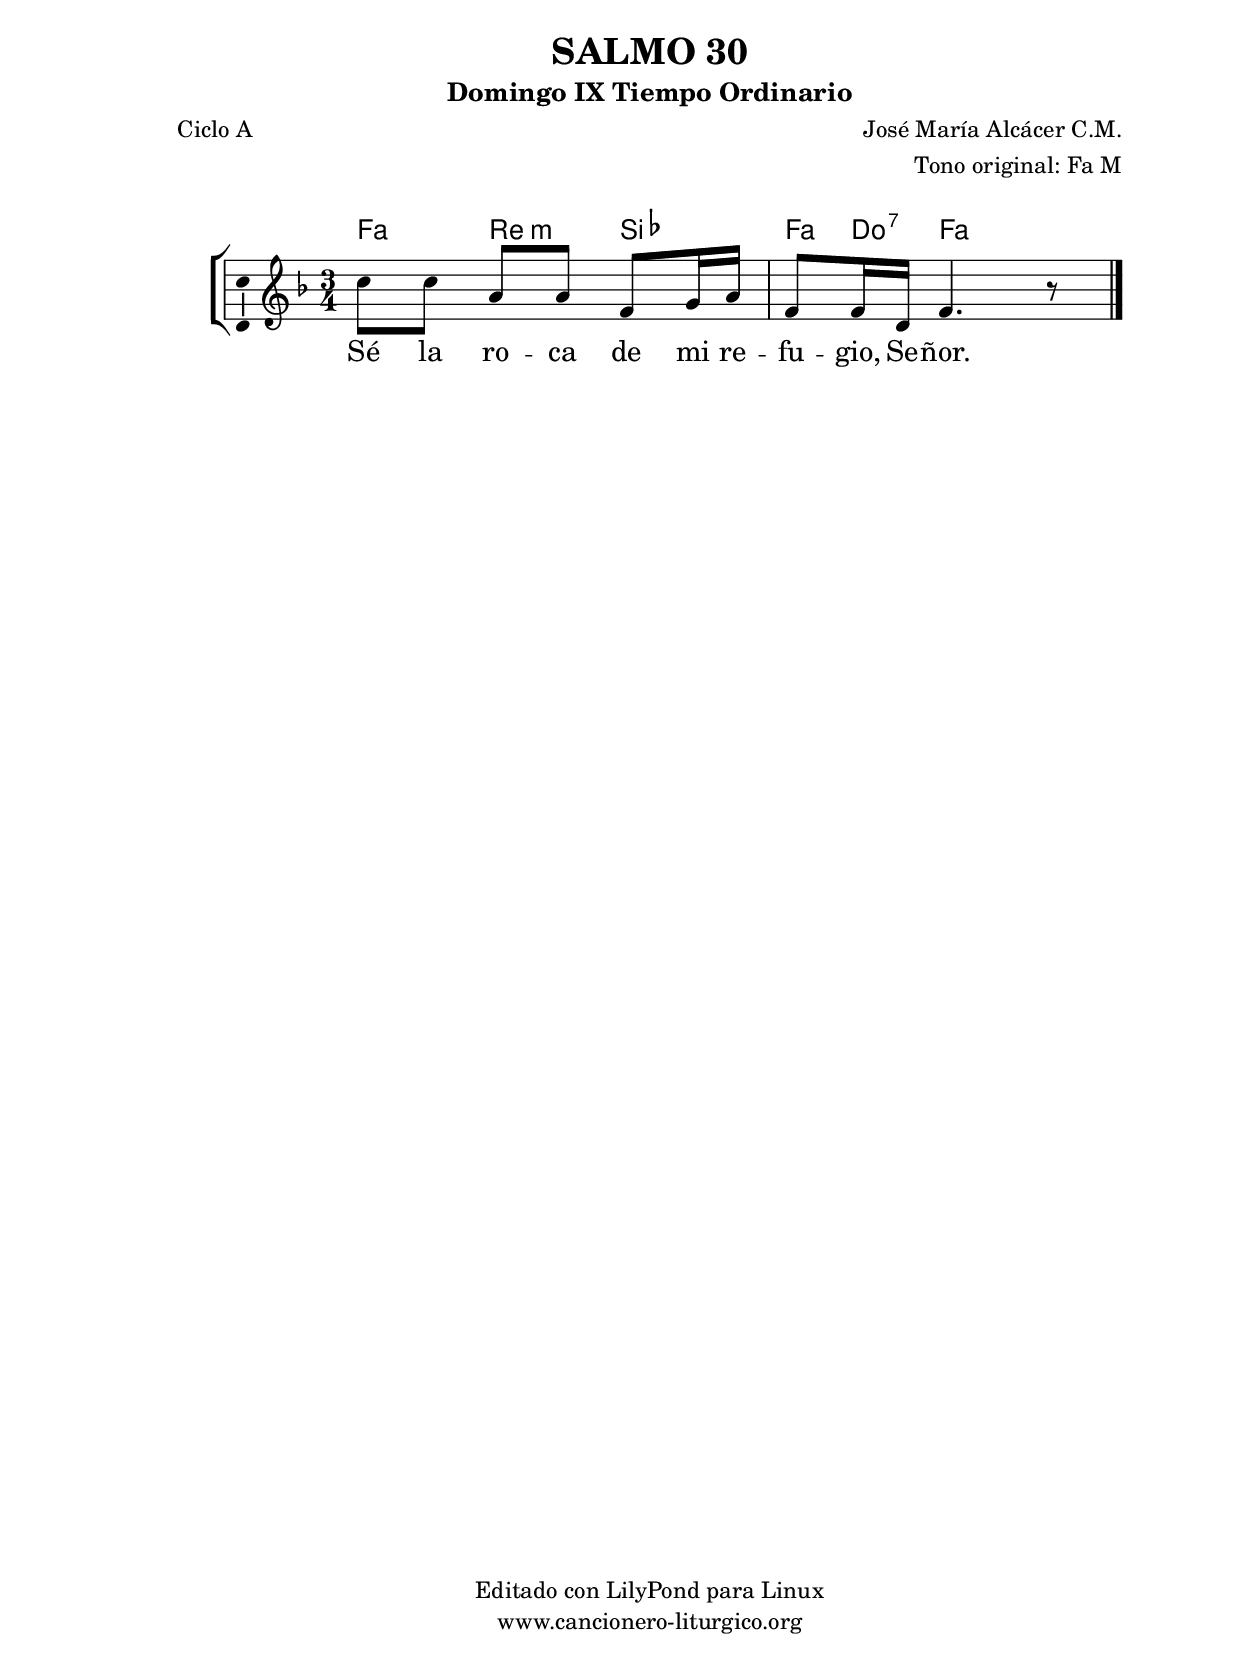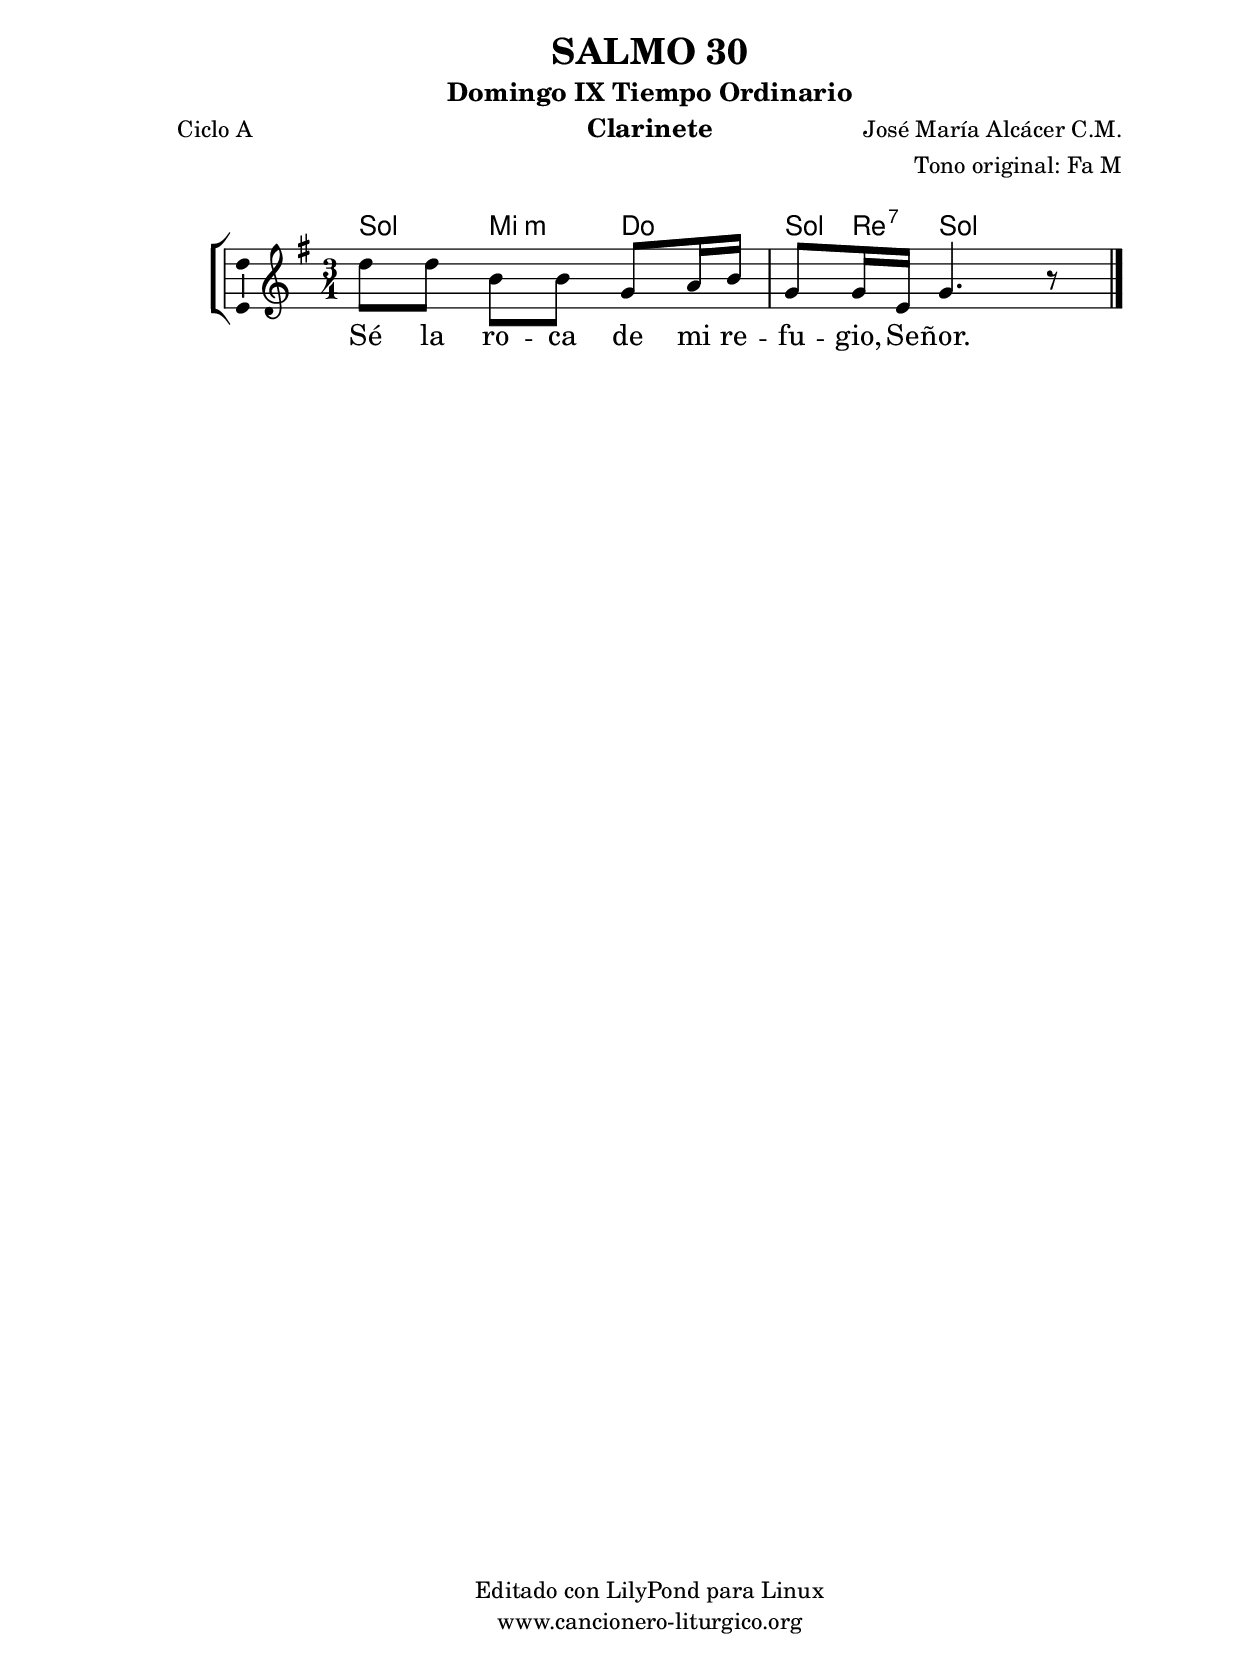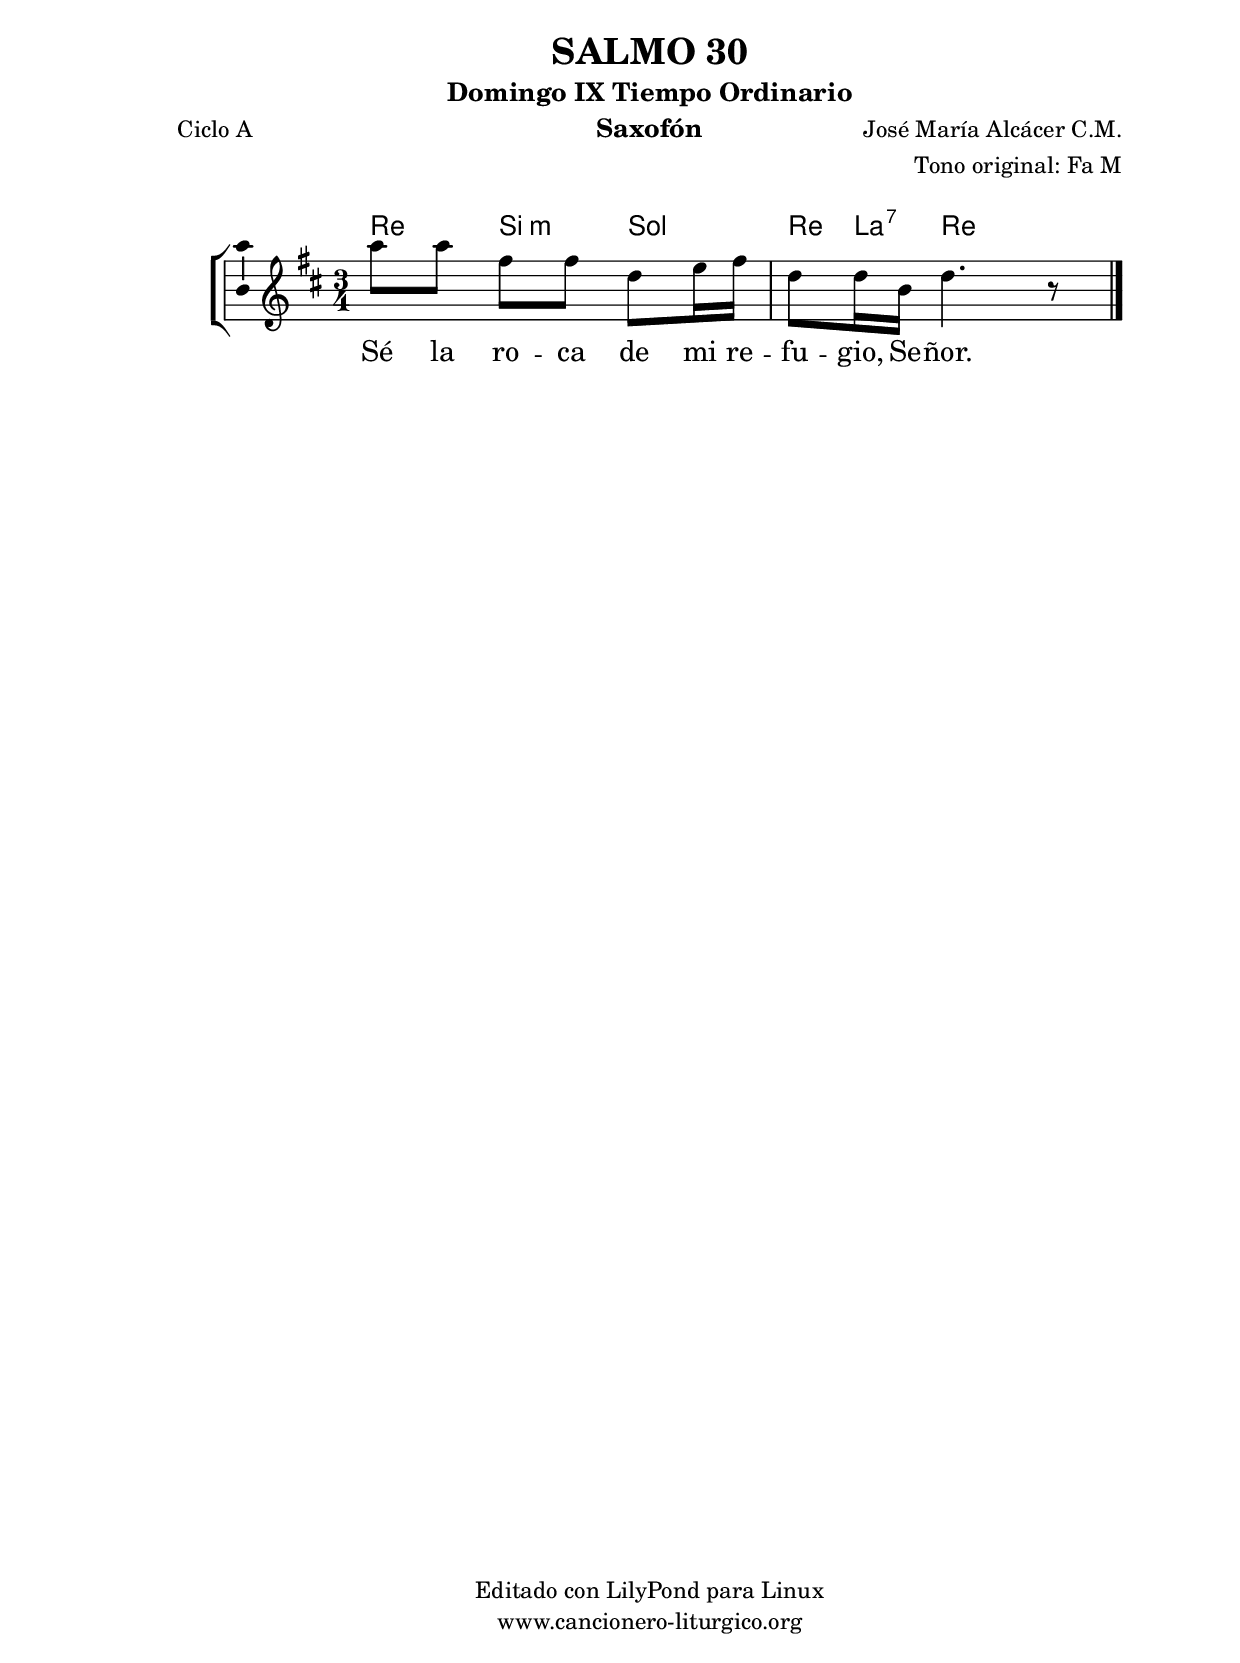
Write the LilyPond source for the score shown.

%
%para convertir .midi en .wav:
%timidity filename.midi -Ow -o finename.wav
%
%
%Para convertir de .wav a .mp3:
%lame -h -m j filename.wav
%
%
%para escuchar el midi:
%timidity nombrefichero.midi
%


%versión de lilypond para la que se ha escrito esta partitura:
\version "2.16.0"

	%Tamaño papel
	#(set-default-paper-size "a4")
	%Tamaño partitura
	#(set-global-staff-size 20)
	%No responde al pulsar sobre una nota
	#(ly:set-option 'point-and-click #f)

%parámetros del encabezamiento:
\header {
	title = "SALMO 30"
	subtitle = "Domingo IX Tiempo Ordinario"
	composer = "José María Alcácer C.M."
	poet = "Ciclo A"
	meter = ""
	arranger = "Tono original: Fa M"
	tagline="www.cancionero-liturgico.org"
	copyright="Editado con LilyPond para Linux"
	}

%parámetros asociados al papel:
\paper  {
	oddHeaderMarkup = \markup {\fill-line { \on-the-fly #not-first-page \fromproperty #'header:title \on-the-fly #not-first-page \fromproperty #'header:composer }}
	evenHeaderMarkup = \markup {\fill-line { \fromproperty #'header:composer \fromproperty #'header:title }}
	#(set-paper-size "a4")
	print-page-number = ##f
	first-page-number = 1
	print-first-page-number = ##f
%	head-separation = 3.0 \cm
	top-margin = 2.0 \cm
	bottom-margin = 0.5\cm
%%%	bottom-margin = -1.0\cm
	left-margin = 3.0 \cm
	line-width = 16.0 \cm 
	indent = 8\mm
	interscoreline = 2.\mm
	between-system-space = 15\mm
%	para que las partituras no llenen la hoja:
	ragged-bottom = ##t
%	idem para la última hoja:
	ragged-last-bottom = ##f
%	para que las partituras llenen el ancho del papel:
	ragged-last = ##f
	after-title-space = 2.5 \cm
%page-count=1
%system-count=8

	%Flexible Vertical Spacing
%	markup-markup-spacing =
%	#'((basic-distance . 15) (minimum-distance . 15) (padding . 3))
	markup-system-spacing =
	#'((basic-distance . 15) (minimum-distance . 15) (padding . 3))
	system-system-spacing =
	#'((basic-distance . 15) (minimum-distance . 15) (padding . 3))
	score-system-spacing =
	#'((basic-distance . 15) (minimum-distance . 15) (padding . 5))
%	top-system-spacing = % header
%	#'((basic-distance . 8) (minimum-distance . 0) (padding . 3))
%	top-markup-spacing =
%	#'((basic-distance . 20) (minimum-distance . 20) (padding . 3))
	last-bottom-spacing = % footer
	#'((basic-distance . 5) (minimum-distance . 5) (padding . 3))
%	score-markup-spacing =
%	#'((basic-distance . 16) (minimum-distance . 13) (padding . 3))

	}


%parámetros que afectan a toda la partitura:
global =  {
	%clave de sol (G):
	\clef G
	%armadura:
%	\transpose f ees
	\key f \major
	\tempo 4=58
	\set Score.tempoHideNote = ##t
	}


acordes = {
	\italianChords
	\chordmode {
%	\transpose f ees
{

f4 d:m bes f8 c:7 f2

	}
	}
}

melodia = 
%	\transpose f ees
{
	\relative c''{
	\time 3/4

c8 c a a f g16 a
f8 f16 d f4. r8

	\bar "|."
	}
	}


texto = \lyricmode {
Sé la ro -- ca de mi re -- fu -- gio, Se -- ñor.
	}


acordesStaff = \context ChordNames = acordesStaff <<
	\set chordChanges = ##t
	\acordes
	>>


vozStaff = \context Voice = vozStaff
\with {\consists "Ambitus_engraver"}
<<
%	\set Staff.instrumentName = ""
%	\set Staff.shortInstrumentName = ""
%	\set Staff.midiInstrument = #"clarinet"
%	\set Staff.midiInstrument = #"cello"
%	\set Staff.midiInstrument = #"flute"
	\set Staff.midiInstrument = #"electric guitar (jazz)"
%	\set Staff.midiInstrument = #"english horn"
%	\set Staff.midiInstrument = #"violin"
%	\set Staff.midiInstrument = #"glockenspiel"
	\set Staff.midiMinimumVolume = #0.7
	\set Staff.midiMaximumVolume = #0.9
	\global
	\melodia
	>>


textoStaff = \context Lyrics = textoStaff <<
	\lyricsto vozStaff \texto
	>>

\book {
	\score {
		\context ChoirStaff {
			\override StaffGroup.SystemStartBracket #'collapse-height = #1
			\override Score.SystemStartBar #'collapse-height = #1
			<<
			\acordesStaff
			\vozStaff
			\textoStaff
			>>
			}
		\layout {
	    		\context {
				\Lyrics
				\override LyricText #'font-size = #2
				}
	   		 \context {
				\Score
				%fontSize = #3
				\override StaffSymbol #'staff-space = #(magstep +3)
				%\override Beam #'thickness = #0.55
				%\override SpacingSpanner #'spacing-increment = #1.0
				%\override Slur #'height-limit = #1.5
				}
			}
		}
	\score {
		\unfoldRepeats
		\context ChoirStaff {
			<<
			\acordesStaff
			\vozStaff
			>>
			}
		\midi {
	  		\context {
	  			\Score
				tempoWholesPerMinute = #(ly:make-moment 70 4)
				}
			}
		}
	}

%Partitura para clarinete
#(define output-suffix "C")
\book {
	\header{
		instrument = "Clarinete"
		}
	\score {
		\context ChoirStaff {
			\override StaffGroup.SystemStartBracket #'collapse-height = #1
			\override Score.SystemStartBar #'collapse-height = #1
\transpose c d
			<<
			\acordesStaff
			\vozStaff
			\textoStaff
			>>
			}
		\layout {
	    		\context {
				\Lyrics
				\override LyricText #'font-size = #2
				}
	   		 \context {
				\Score
				%fontSize = #3
				\override StaffSymbol #'staff-space = #(magstep +3)
				%\override Beam #'thickness = #0.55
				%\override SpacingSpanner #'spacing-increment = #1.0
				%\override Slur #'height-limit = #1.5
				}
			}
		}
	}

%Partitura para saxofón
#(define output-suffix "S")
\book {
	\header{
		instrument = "Saxofón"
		}
	\score {
		\context ChoirStaff {
			\override StaffGroup.SystemStartBracket #'collapse-height = #1
			\override Score.SystemStartBar #'collapse-height = #1
\transpose c a
			<<
			\acordesStaff
			\vozStaff
			\textoStaff
			>>
			}
		\layout {
	    		\context {
				\Lyrics
				\override LyricText #'font-size = #2
				}
	   		 \context {
				\Score
				%fontSize = #3
				\override StaffSymbol #'staff-space = #(magstep +3)
				%\override Beam #'thickness = #0.55
				%\override SpacingSpanner #'spacing-increment = #1.0
				%\override Slur #'height-limit = #1.5
				}
			}
		}
	}

